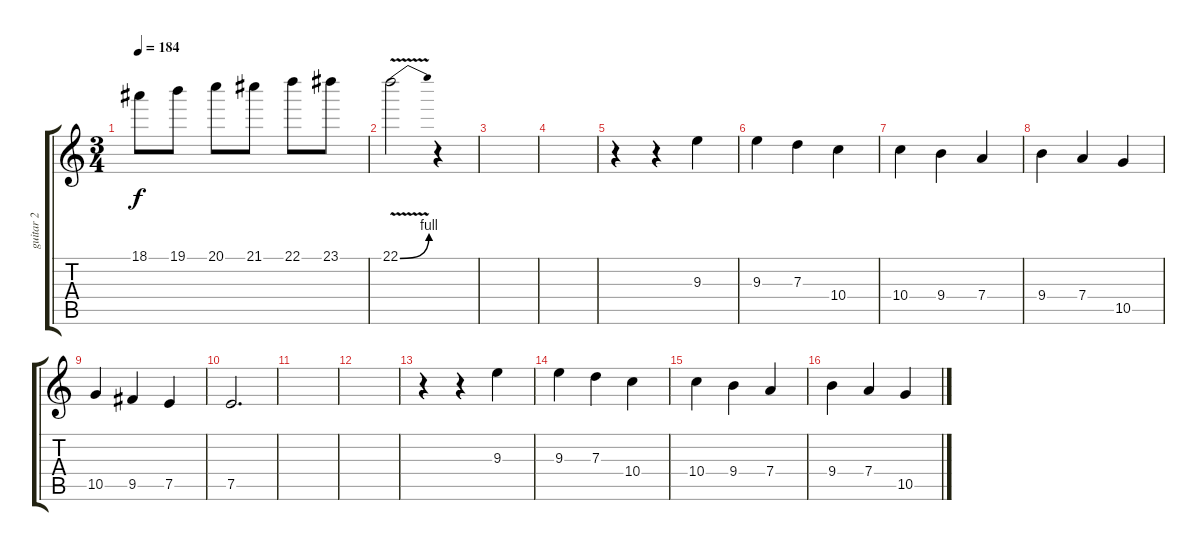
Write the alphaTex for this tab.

\track ("guitar 2" "guitar 2") {instrument overdrivenguitar}
\staff {score tabs}
\tuning (E4 B3 G3 D3 A2 E2) {hide}
\ts (3 4)
\tempo 184
\clef g2
\ks c
18.1.8{dy f} 19.1.8 20.1.8 21.1.8 22.1.8 23.1.8 |
22.1{be (bend 0 0 60 4) v}.2 r.4 |
|
|
r.4 r.4 9.3.4 |
9.3.4 7.3.4 10.4.4 |
10.4.4 9.4.4 7.4.4 |
9.4.4 7.4.4 10.5.4 |
10.5.4 9.5.4 7.5.4 |
7.5.2{d} |
|
|
r.4 r.4 9.3.4 |
9.3.4 7.3.4 10.4.4 |
10.4.4 9.4.4 7.4.4 |
9.4.4 7.4.4 10.5.4
